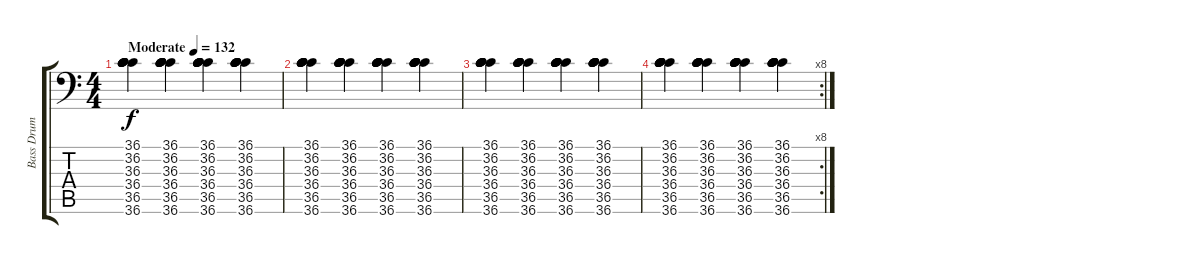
\track ("Bass Drum" "Bass Drum") {instrument acousticgrandpiano}
\staff {score tabs}
\tuning (C-1 C-1 C-1 C-1 C-1 C-1) {hide}
\ts (4 4)
\tempo (132 "Moderate")
\clef f4
\ks c
(36.1 36.2 36.3 36.4 36.5 36.6).4{dy f instrument acousticgrandpiano} (36.1 36.2 36.3 36.4 36.5 36.6).4 (36.1 36.2 36.3 36.4 36.5 36.6).4 (36.1 36.2 36.3 36.4 36.5 36.6).4 |
(36.1 36.2 36.3 36.4 36.5 36.6).4 (36.1 36.2 36.3 36.4 36.5 36.6).4 (36.1 36.2 36.3 36.4 36.5 36.6).4 (36.1 36.2 36.3 36.4 36.5 36.6).4 |
(36.1 36.2 36.3 36.4 36.5 36.6).4 (36.1 36.2 36.3 36.4 36.5 36.6).4 (36.1 36.2 36.3 36.4 36.5 36.6).4 (36.1 36.2 36.3 36.4 36.5 36.6).4 |
\rc 8
(36.1 36.2 36.3 36.4 36.5 36.6).4 (36.1 36.2 36.3 36.4 36.5 36.6).4 (36.1 36.2 36.3 36.4 36.5 36.6).4 (36.1 36.2 36.3 36.4 36.5 36.6).4
